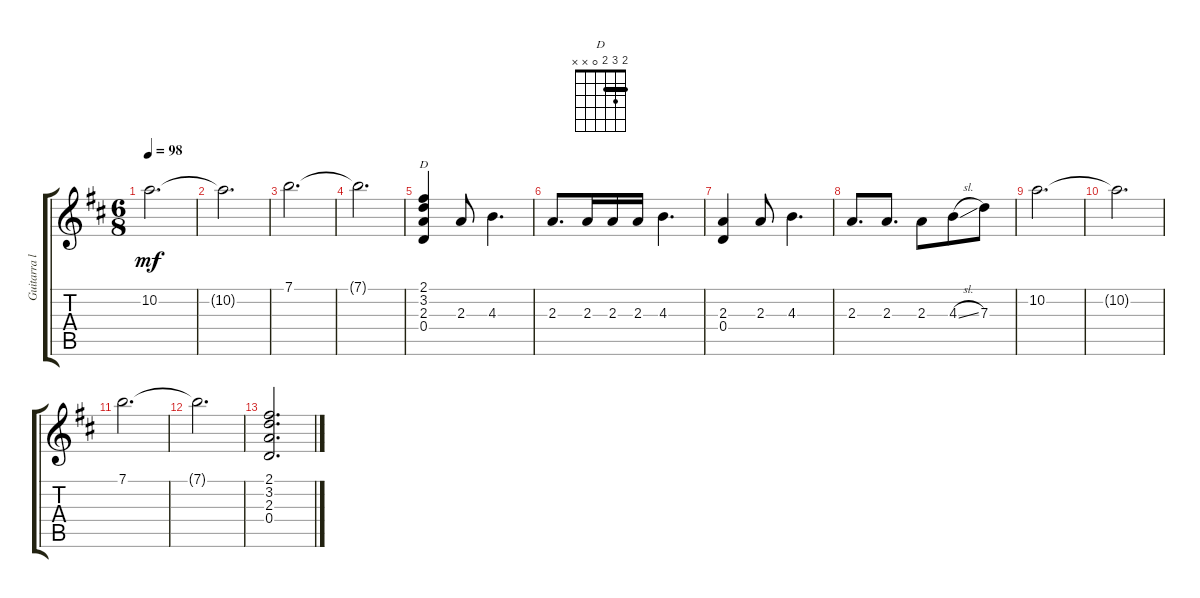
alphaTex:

\track ("Guitarra limpia" "Guitarra l") {instrument electricguitarclean}
\staff {score tabs}
\tuning (E4 B3 G3 D3 A2 E2) {hide}
\chord ("D" 2 3 2 0 x x) {barre 2}
\ts (6 8)
\tempo 98
\clef g2
\ks d
10.2.2{d dy mf} |
10.2{t}.2{d} |
7.1.2{d} |
7.1{t}.2{d} |
(2.1 3.2 2.3 0.4).4{ch "D"} 2.3.8 4.3.4{d} |
2.3.8{d} 2.3.16 2.3.16 2.3.16 4.3.4{d} |
(2.3 0.4).4 2.3.8 4.3.4{d} |
2.3.8{d} 2.3.8{d} 2.3.8 4.3{sl}.8 7.3.8 |
10.2.2{d} |
10.2{t}.2{d} |
7.1.2{d} |
7.1{t}.2{d} |
(2.1 3.2 2.3 0.4).2{d}
